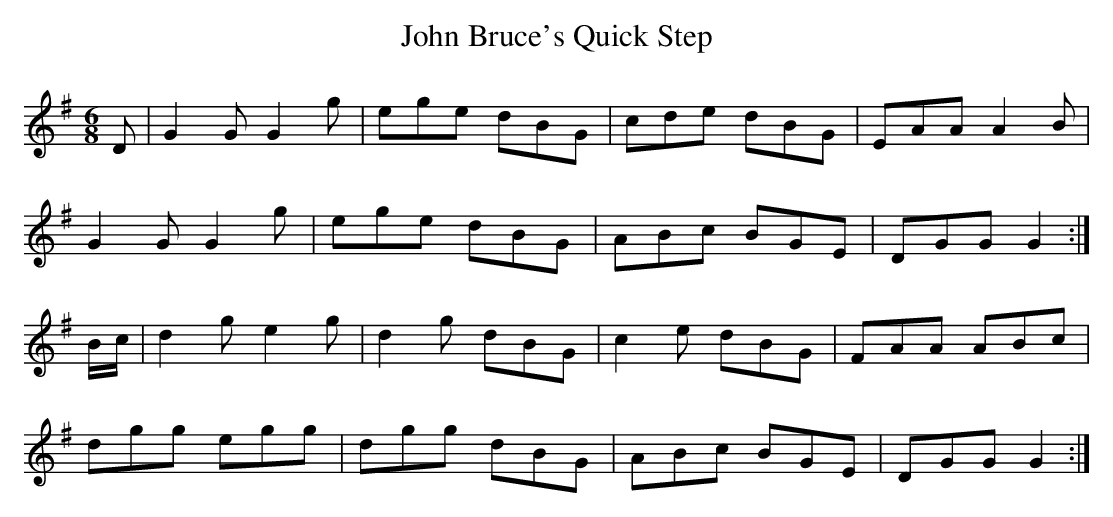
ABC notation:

X:1
T:John Bruce's Quick Step
M:6/8
L:1/8
K:G
D|G2G G2g|ege dBG|cde dBG|EAA A2B|
G2G G2g|ege dBG|ABc BGE|DGG G2:|
B/c/|d2g e2g|d2g dBG|c2 e dBG|FAA ABc|
dgg egg|dgg dBG|ABc BGE|DGG G2:|]
